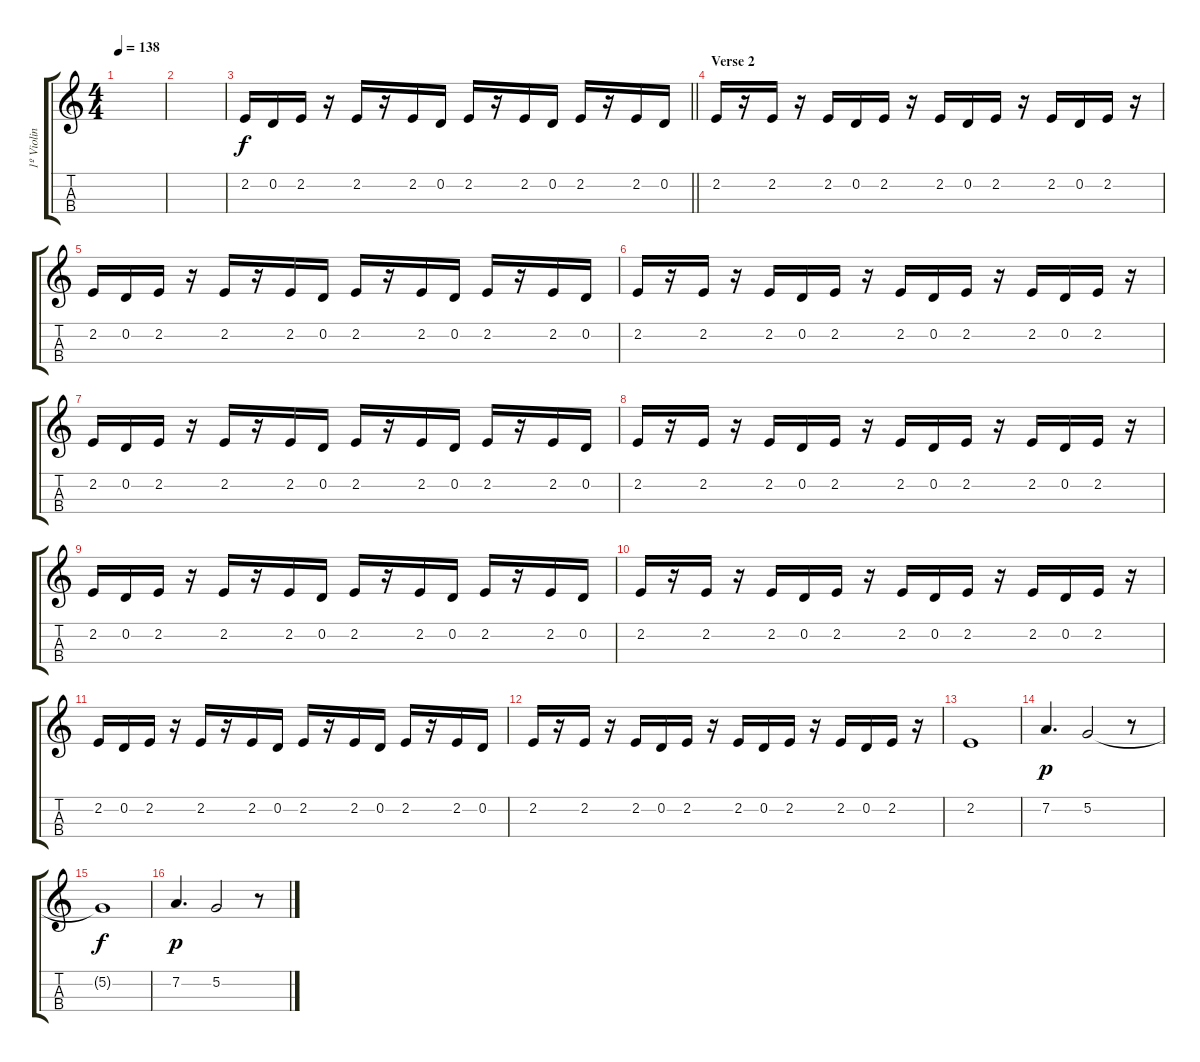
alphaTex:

\track ("1º Violin" "1º Violin") {instrument violin}
\staff {score tabs}
\tuning (A4 D4 G3 C3) {hide}
\ts (4 4)
\tempo 138
\clef g2
\ks c
|
|
\barLineRight lightlight
2.2.16 0.2.16 2.2.16 r.16 2.2.16 r.16 2.2.16 0.2.16 2.2.16 r.16 2.2.16 0.2.16 2.2.16 r.16 2.2.16 0.2.16 |
\section ("" "Verse 2")
2.2.16 r.16 2.2.16 r.16 2.2.16 0.2.16 2.2.16 r.16 2.2.16 0.2.16 2.2.16 r.16 2.2.16 0.2.16 2.2.16 r.16 |
2.2.16 0.2.16 2.2.16 r.16 2.2.16 r.16 2.2.16 0.2.16 2.2.16 r.16 2.2.16 0.2.16 2.2.16 r.16 2.2.16 0.2.16 |
2.2.16 r.16 2.2.16 r.16 2.2.16 0.2.16 2.2.16 r.16 2.2.16 0.2.16 2.2.16 r.16 2.2.16 0.2.16 2.2.16 r.16 |
2.2.16 0.2.16 2.2.16 r.16 2.2.16 r.16 2.2.16 0.2.16 2.2.16 r.16 2.2.16 0.2.16 2.2.16 r.16 2.2.16 0.2.16 |
2.2.16 r.16 2.2.16 r.16 2.2.16 0.2.16 2.2.16 r.16 2.2.16 0.2.16 2.2.16 r.16 2.2.16 0.2.16 2.2.16 r.16 |
2.2.16 0.2.16 2.2.16 r.16 2.2.16 r.16 2.2.16 0.2.16 2.2.16 r.16 2.2.16 0.2.16 2.2.16 r.16 2.2.16 0.2.16 |
2.2.16 r.16 2.2.16 r.16 2.2.16 0.2.16 2.2.16 r.16 2.2.16 0.2.16 2.2.16 r.16 2.2.16 0.2.16 2.2.16 r.16 |
2.2.16 0.2.16 2.2.16 r.16 2.2.16 r.16 2.2.16 0.2.16 2.2.16 r.16 2.2.16 0.2.16 2.2.16 r.16 2.2.16 0.2.16 |
2.2.16 r.16 2.2.16 r.16 2.2.16 0.2.16 2.2.16 r.16 2.2.16 0.2.16 2.2.16 r.16 2.2.16 0.2.16 2.2.16 r.16 |
2.2.1 |
7.2.4{d dy p} 5.2.2 r.8 |
5.2{t}.1{dy f} |
7.2.4{d dy p} 5.2.2 r.8
